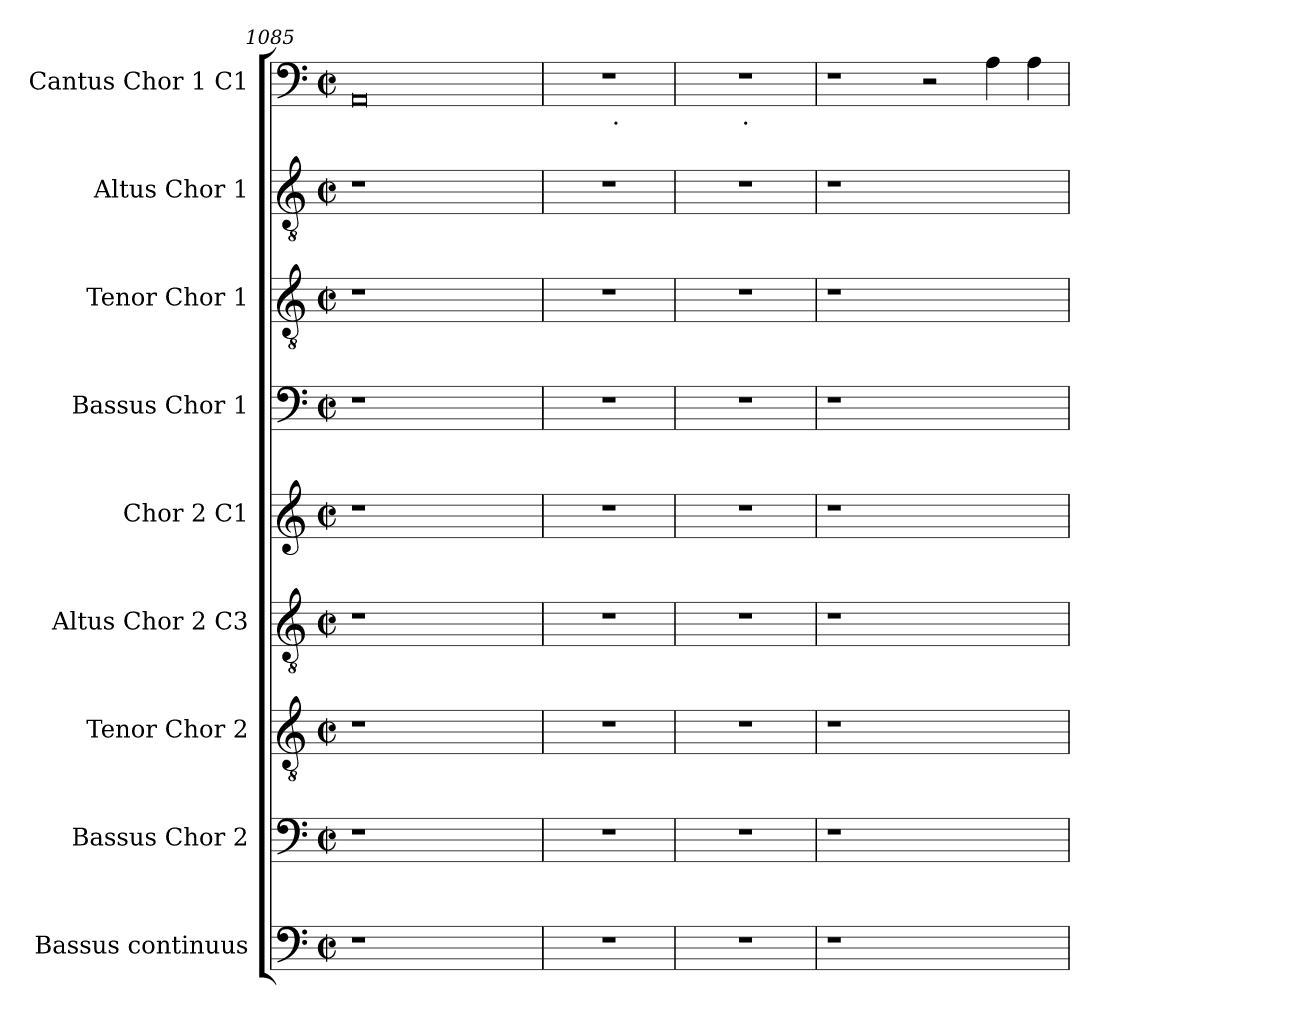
**kern	**kern	**kern	**kern	**kern	**kern	**kern	**kern	**kern
*part9	*part8	*part7	*part6	*part5	*part4	*part3	*part2	*part1
*staff9	*staff8	*staff7	*staff6	*staff5	*staff4	*staff3	*staff2	*staff1
*I"Bassus continuus	*I"Bassus Chor 2	*I"Tenor Chor 2	*I"Altus Chor 2 C3	*I"Chor 2 C1	*I"Bassus Chor 1	*I"Tenor Chor 1	*I"Altus Chor 1	*I"Cantus Chor 1 C1
*I'Bc	*I'B2	*I'T2	*I'A2	*I'C2	*I'B1	*I'T1	*I'A1	*I'C1
*clefF4	*clefF4	*clefGv2	*clefGv2	*clefG2	*clefF4	*clefGv2	*clefGv2	*clefF4
*ITrd7c12	*	*	*	*	*	*	*	*
*k[]	*k[]	*k[]	*k[]	*k[]	*k[]	*k[]	*k[]	*k[]
*C:	*C:	*C:	*C:	*C:	*C:	*C:	*C:	*C:
*M2/2	*M2/2	*M2/2	*M2/2	*M2/2	*M2/2	*M2/2	*M2/2	*M2/2
*met(c|)	*met(c|)	*met(c|)	*met(c|)	*met(c|)	*met(c|)	*met(c|)	*met(c|)	*met(c|)
=1085	=1085	=1085	=1085	=1085	=1085	=1085	=1085	=1085
1r	1r	1r	1r	1r	1r	1r	1r	0AA
1ryy	1ryy	1ryy	1ryy	1ryy	1ryy	1ryy	1ryy	.
=1086!	=1086!	=1086!	=1086!	=1086!	=1086!	=1086!	=1086!	=1086!
*	*	*	*	*	*	*	*	*^
1r	1r	1r	1r	1r	1r	1r	1r	1r	2ryy
!	!	!	!	!	!	!	!	!	!LO:TX:b:t=.
.	.	.	.	.	.	.	.	.	2ryy
=1087	=1087	=1087	=1087	=1087	=1087	=1087	=1087	=1087	=1087
1r	1r	1r	1r	1r	1r	1r	1r	1r	4...ryy
!	!	!	!	!	!	!	!	!	!LO:TX:b:t=.
.	.	.	.	.	.	.	.	.	2ryy
.	.	.	.	.	.	.	.	.	32ryy
*	*	*	*	*	*	*	*	*v	*v
=1088	=1088	=1088	=1088	=1088	=1088	=1088	=1088	=1088
1r	1r	1r	1r	1r	1r	1r	1r	1r
1ryy	1ryy	1ryy	1ryy	1ryy	1ryy	1ryy	1ryy	2r
.	.	.	.	.	.	.	.	4A\
.	.	.	.	.	.	.	.	4A\
=	=	=	=	=	=	=	=	=
*-	*-	*-	*-	*-	*-	*-	*-	*-
